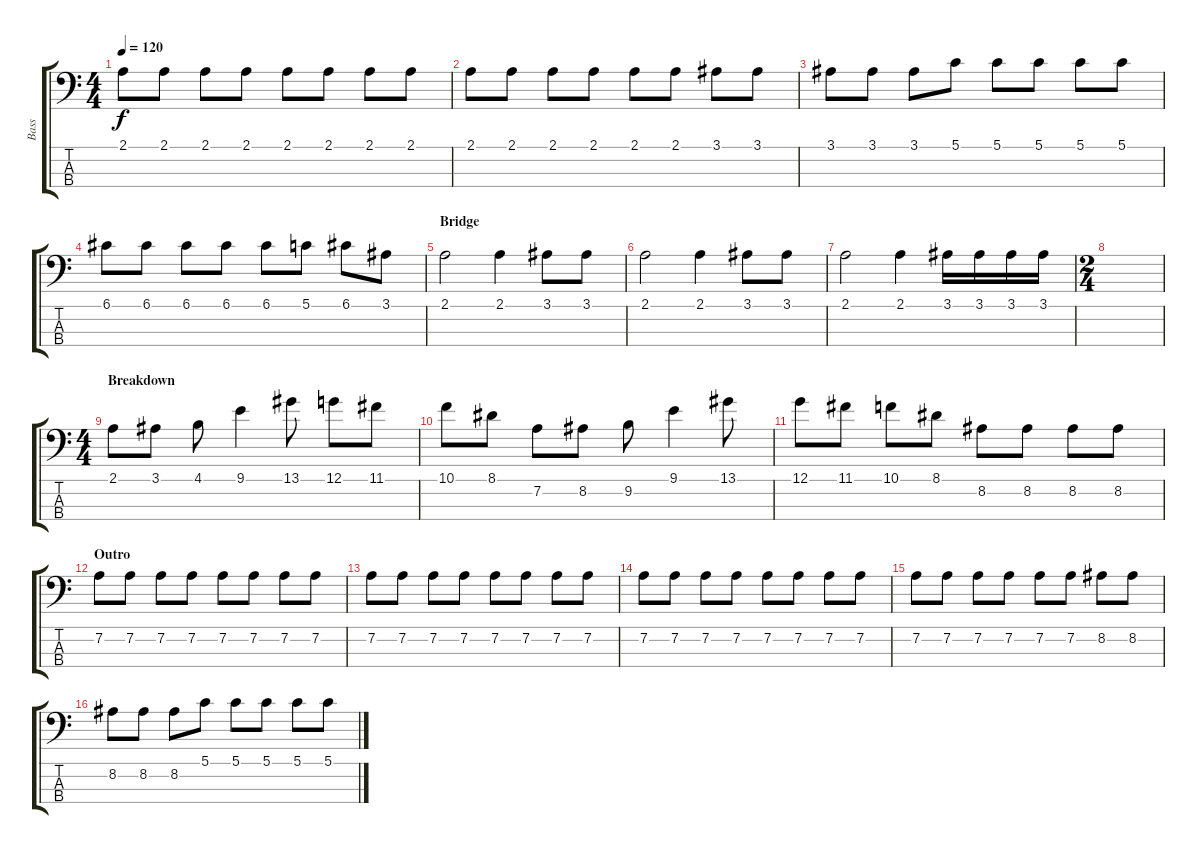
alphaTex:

\track ("Bass" "Bass") {instrument electricbasspick}
\staff {score tabs}
\tuning (G2 D2 A1 E1) {hide}
\ts (4 4)
\tempo 120
\clef f4
\ks c
2.1.8{dy f} 2.1.8 2.1.8 2.1.8 2.1.8 2.1.8 2.1.8 2.1.8 |
2.1.8 2.1.8 2.1.8 2.1.8 2.1.8 2.1.8 3.1.8 3.1.8 |
3.1.8 3.1.8 3.1.8 5.1.8 5.1.8 5.1.8 5.1.8 5.1.8 |
6.1.8 6.1.8 6.1.8 6.1.8 6.1.8 5.1.8 6.1.8 3.1.8 |
\section ("" "Bridge")
2.1.2 2.1.4 3.1.8 3.1.8 |
2.1.2 2.1.4 3.1.8 3.1.8 |
2.1.2 2.1.4 3.1.16 3.1.16 3.1.16 3.1.16 |
\ts (2 4)
|
\ts (4 4)
\section ("" "Breakdown")
2.1.8 3.1.8 4.1.8 9.1.4 13.1.8 12.1.8 11.1.8 |
10.1.8 8.1.8 7.2.8 8.2.8 9.2.8 9.1.4 13.1.8 |
12.1.8 11.1.8 10.1.8 8.1.8 8.2.8 8.2.8 8.2.8 8.2.8 |
\section ("" "Outro")
7.2.8 7.2.8 7.2.8 7.2.8 7.2.8 7.2.8 7.2.8 7.2.8 |
7.2.8 7.2.8 7.2.8 7.2.8 7.2.8 7.2.8 7.2.8 7.2.8 |
7.2.8 7.2.8 7.2.8 7.2.8 7.2.8 7.2.8 7.2.8 7.2.8 |
7.2.8 7.2.8 7.2.8 7.2.8 7.2.8 7.2.8 8.2.8 8.2.8 |
8.2.8 8.2.8 8.2.8 5.1.8 5.1.8 5.1.8 5.1.8 5.1.8
